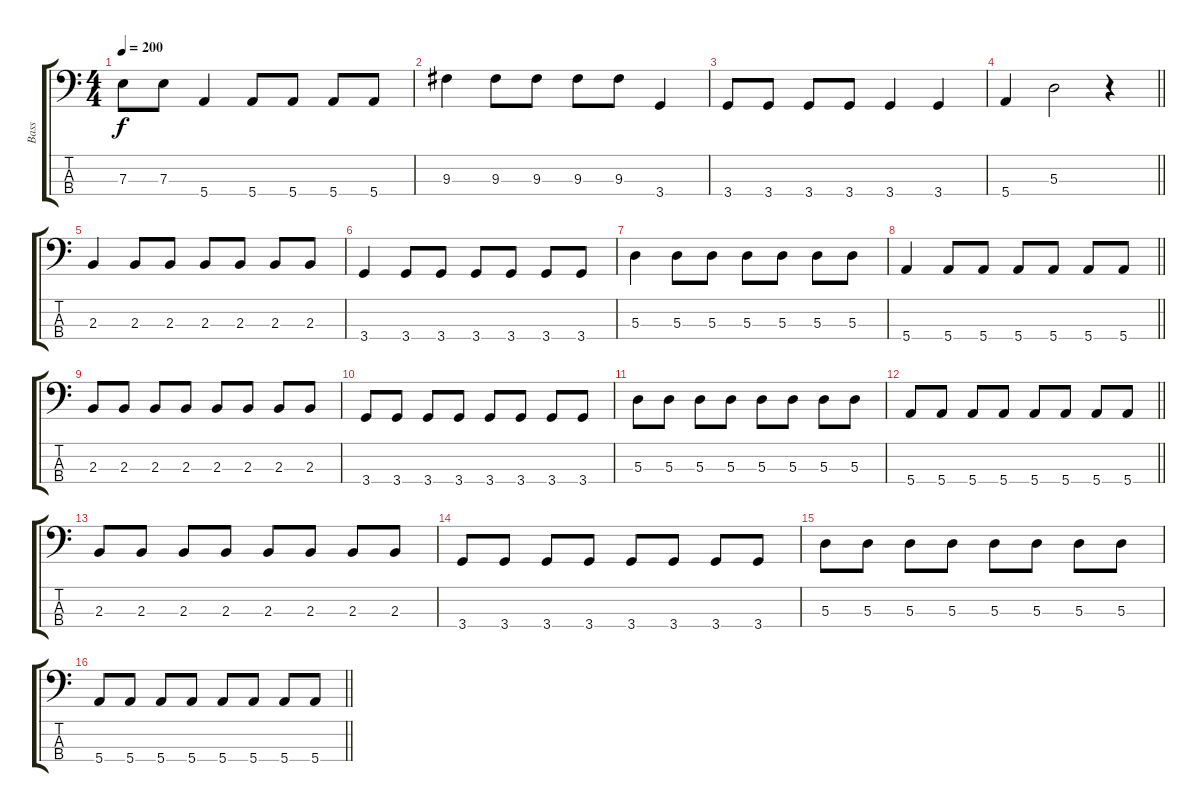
\track ("Bass" "Bass") {instrument electricbassfinger}
\staff {score tabs}
\tuning (G2 D2 A1 E1) {hide}
\ts (4 4)
\tempo 200
\clef f4
\ks c
7.3.8{dy f} 7.3.8 5.4.4 5.4.8 5.4.8 5.4.8 5.4.8 |
9.3.4 9.3.8 9.3.8 9.3.8 9.3.8 3.4.4 |
3.4.8 3.4.8 3.4.8 3.4.8 3.4.4 3.4.4 |
\barLineRight lightlight
5.4.4 5.3.2 r.4 |
2.3.4 2.3.8 2.3.8 2.3.8 2.3.8 2.3.8 2.3.8 |
3.4.4 3.4.8 3.4.8 3.4.8 3.4.8 3.4.8 3.4.8 |
5.3.4 5.3.8 5.3.8 5.3.8 5.3.8 5.3.8 5.3.8 |
\barLineRight lightlight
5.4.4 5.4.8 5.4.8 5.4.8 5.4.8 5.4.8 5.4.8 |
2.3.8 2.3.8 2.3.8 2.3.8 2.3.8 2.3.8 2.3.8 2.3.8 |
3.4.8 3.4.8 3.4.8 3.4.8 3.4.8 3.4.8 3.4.8 3.4.8 |
5.3.8 5.3.8 5.3.8 5.3.8 5.3.8 5.3.8 5.3.8 5.3.8 |
\barLineRight lightlight
5.4.8 5.4.8 5.4.8 5.4.8 5.4.8 5.4.8 5.4.8 5.4.8 |
2.3.8 2.3.8 2.3.8 2.3.8 2.3.8 2.3.8 2.3.8 2.3.8 |
3.4.8 3.4.8 3.4.8 3.4.8 3.4.8 3.4.8 3.4.8 3.4.8 |
5.3.8 5.3.8 5.3.8 5.3.8 5.3.8 5.3.8 5.3.8 5.3.8 |
\barLineRight lightlight
5.4.8 5.4.8 5.4.8 5.4.8 5.4.8 5.4.8 5.4.8 5.4.8
